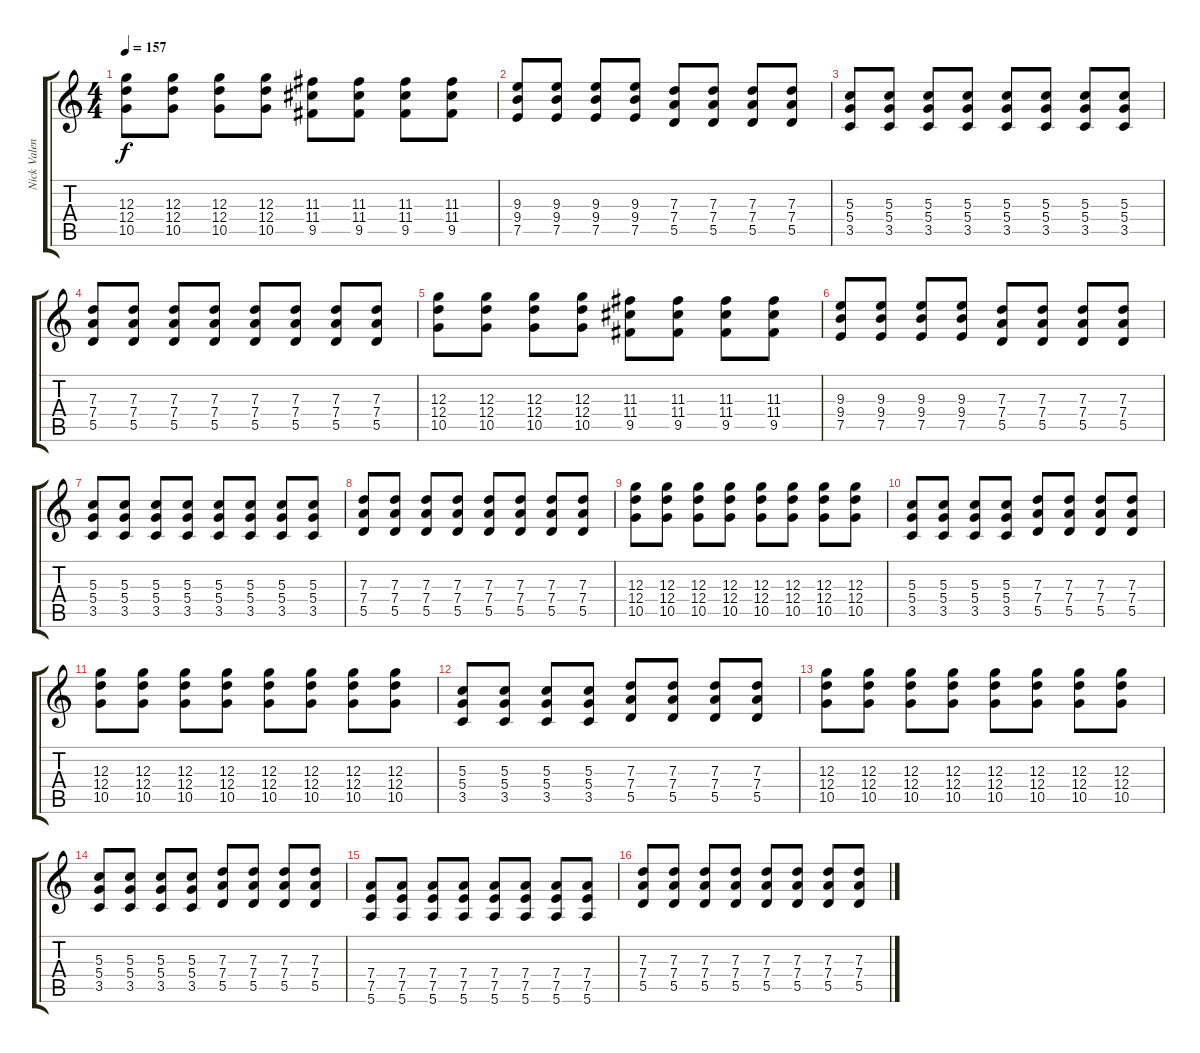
\track ("Nick Valensi - Lead Guitar" "Nick Valen") {instrument overdrivenguitar}
\staff {score tabs}
\tuning (E4 B3 G3 D3 A2 E2) {hide}
\ts (4 4)
\tempo 157
\clef g2
\ks c
(12.3 12.4 10.5).8{dy f} (12.3 12.4 10.5).8 (12.3 12.4 10.5).8 (12.3 12.4 10.5).8 (11.3 11.4 9.5).8 (11.3 11.4 9.5).8 (11.3 11.4 9.5).8 (11.3 11.4 9.5).8 |
(9.3 9.4 7.5).8 (9.3 9.4 7.5).8 (9.3 9.4 7.5).8 (9.3 9.4 7.5).8 (7.3 7.4 5.5).8 (7.3 7.4 5.5).8 (7.3 7.4 5.5).8 (7.3 7.4 5.5).8 |
(5.3 5.4 3.5).8 (5.3 5.4 3.5).8 (5.3 5.4 3.5).8 (5.3 5.4 3.5).8 (5.3 5.4 3.5).8 (5.3 5.4 3.5).8 (5.3 5.4 3.5).8 (5.3 5.4 3.5).8 |
(7.3 7.4 5.5).8 (7.3 7.4 5.5).8 (7.3 7.4 5.5).8 (7.3 7.4 5.5).8 (7.3 7.4 5.5).8 (7.3 7.4 5.5).8 (7.3 7.4 5.5).8 (7.3 7.4 5.5).8 |
(12.3 12.4 10.5).8 (12.3 12.4 10.5).8 (12.3 12.4 10.5).8 (12.3 12.4 10.5).8 (11.3 11.4 9.5).8 (11.3 11.4 9.5).8 (11.3 11.4 9.5).8 (11.3 11.4 9.5).8 |
(9.3 9.4 7.5).8 (9.3 9.4 7.5).8 (9.3 9.4 7.5).8 (9.3 9.4 7.5).8 (7.3 7.4 5.5).8 (7.3 7.4 5.5).8 (7.3 7.4 5.5).8 (7.3 7.4 5.5).8 |
(5.3 5.4 3.5).8 (5.3 5.4 3.5).8 (5.3 5.4 3.5).8 (5.3 5.4 3.5).8 (5.3 5.4 3.5).8 (5.3 5.4 3.5).8 (5.3 5.4 3.5).8 (5.3 5.4 3.5).8 |
(7.3 7.4 5.5).8 (7.3 7.4 5.5).8 (7.3 7.4 5.5).8 (7.3 7.4 5.5).8 (7.3 7.4 5.5).8 (7.3 7.4 5.5).8 (7.3 7.4 5.5).8 (7.3 7.4 5.5).8 |
(12.3 12.4 10.5).8 (12.3 12.4 10.5).8 (12.3 12.4 10.5).8 (12.3 12.4 10.5).8 (12.3 12.4 10.5).8 (12.3 12.4 10.5).8 (12.3 12.4 10.5).8 (12.3 12.4 10.5).8 |
(5.3 5.4 3.5).8 (5.3 5.4 3.5).8 (5.3 5.4 3.5).8 (5.3 5.4 3.5).8 (7.3 7.4 5.5).8 (7.3 7.4 5.5).8 (7.3 7.4 5.5).8 (7.3 7.4 5.5).8 |
(12.3 12.4 10.5).8 (12.3 12.4 10.5).8 (12.3 12.4 10.5).8 (12.3 12.4 10.5).8 (12.3 12.4 10.5).8 (12.3 12.4 10.5).8 (12.3 12.4 10.5).8 (12.3 12.4 10.5).8 |
(5.3 5.4 3.5).8 (5.3 5.4 3.5).8 (5.3 5.4 3.5).8 (5.3 5.4 3.5).8 (7.3 7.4 5.5).8 (7.3 7.4 5.5).8 (7.3 7.4 5.5).8 (7.3 7.4 5.5).8 |
(12.3 12.4 10.5).8 (12.3 12.4 10.5).8 (12.3 12.4 10.5).8 (12.3 12.4 10.5).8 (12.3 12.4 10.5).8 (12.3 12.4 10.5).8 (12.3 12.4 10.5).8 (12.3 12.4 10.5).8 |
(5.3 5.4 3.5).8 (5.3 5.4 3.5).8 (5.3 5.4 3.5).8 (5.3 5.4 3.5).8 (7.3 7.4 5.5).8 (7.3 7.4 5.5).8 (7.3 7.4 5.5).8 (7.3 7.4 5.5).8 |
(7.4 7.5 5.6).8 (7.4 7.5 5.6).8 (7.4 7.5 5.6).8 (7.4 7.5 5.6).8 (7.4 7.5 5.6).8 (7.4 7.5 5.6).8 (7.4 7.5 5.6).8 (7.4 7.5 5.6).8 |
(7.3 7.4 5.5).8 (7.3 7.4 5.5).8 (7.3 7.4 5.5).8 (7.3 7.4 5.5).8 (7.3 7.4 5.5).8 (7.3 7.4 5.5).8 (7.3 7.4 5.5).8 (7.3 7.4 5.5).8
